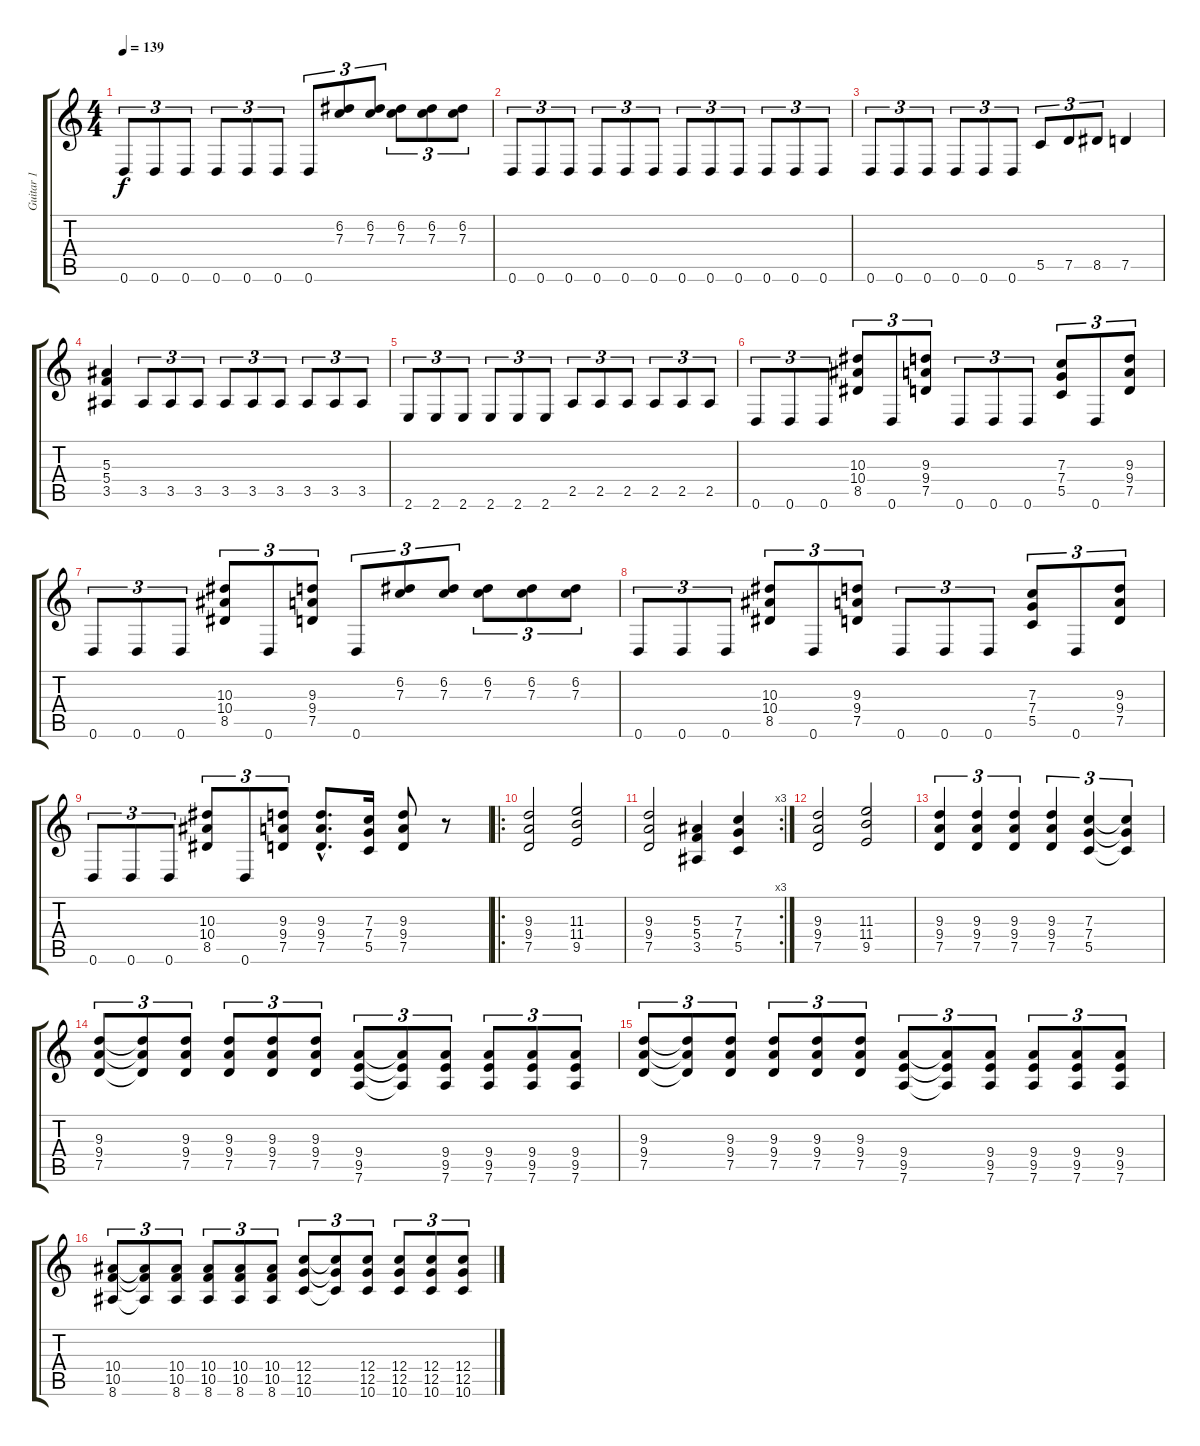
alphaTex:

\track ("Guitar 1" "Guitar 1") {instrument distortionguitar}
\staff {score tabs}
\tuning (D4 A3 F3 C3 G2 D2) {hide}
\ts (4 4)
\tempo 139
\clef g2
\ks c
0.6.8{tu (3 2) dy f} 0.6.8{tu (3 2)} 0.6.8{tu (3 2)} 0.6.8{tu (3 2)} 0.6.8{tu (3 2)} 0.6.8{tu (3 2)} 0.6.8{tu (3 2)} (6.2 7.3).8{tu (3 2)} (6.2 7.3).8{tu (3 2)} (6.2 7.3).8{tu (3 2)} (6.2 7.3).8{tu (3 2)} (6.2 7.3).8{tu (3 2)} |
0.6.8{tu (3 2)} 0.6.8{tu (3 2)} 0.6.8{tu (3 2)} 0.6.8{tu (3 2)} 0.6.8{tu (3 2)} 0.6.8{tu (3 2)} 0.6.8{tu (3 2)} 0.6.8{tu (3 2)} 0.6.8{tu (3 2)} 0.6.8{tu (3 2)} 0.6.8{tu (3 2)} 0.6.8{tu (3 2)} |
0.6.8{tu (3 2)} 0.6.8{tu (3 2)} 0.6.8{tu (3 2)} 0.6.8{tu (3 2)} 0.6.8{tu (3 2)} 0.6.8{tu (3 2)} 5.5.8{tu (3 2)} 7.5.8{tu (3 2)} 8.5.8{tu (3 2)} 7.5.4 |
(5.3 5.4 3.5).4 3.5.8{tu (3 2)} 3.5.8{tu (3 2)} 3.5.8{tu (3 2)} 3.5.8{tu (3 2)} 3.5.8{tu (3 2)} 3.5.8{tu (3 2)} 3.5.8{tu (3 2)} 3.5.8{tu (3 2)} 3.5.8{tu (3 2)} |
2.6.8{tu (3 2)} 2.6.8{tu (3 2)} 2.6.8{tu (3 2)} 2.6.8{tu (3 2)} 2.6.8{tu (3 2)} 2.6.8{tu (3 2)} 2.5.8{tu (3 2)} 2.5.8{tu (3 2)} 2.5.8{tu (3 2)} 2.5.8{tu (3 2)} 2.5.8{tu (3 2)} 2.5.8{tu (3 2)} |
0.6.8{tu (3 2)} 0.6.8{tu (3 2)} 0.6.8{tu (3 2)} (10.3 10.4 8.5).8{tu (3 2)} 0.6.8{tu (3 2)} (9.3 9.4 7.5).8{tu (3 2)} 0.6.8{tu (3 2)} 0.6.8{tu (3 2)} 0.6.8{tu (3 2)} (7.3 7.4 5.5).8{tu (3 2)} 0.6.8{tu (3 2)} (9.3 9.4 7.5).8{tu (3 2)} |
0.6.8{tu (3 2)} 0.6.8{tu (3 2)} 0.6.8{tu (3 2)} (10.3 10.4 8.5).8{tu (3 2)} 0.6.8{tu (3 2)} (9.3 9.4 7.5).8{tu (3 2)} 0.6.8{tu (3 2)} (6.2 7.3).8{tu (3 2)} (6.2 7.3).8{tu (3 2)} (6.2 7.3).8{tu (3 2)} (6.2 7.3).8{tu (3 2)} (6.2 7.3).8{tu (3 2)} |
0.6.8{tu (3 2)} 0.6.8{tu (3 2)} 0.6.8{tu (3 2)} (10.3 10.4 8.5).8{tu (3 2)} 0.6.8{tu (3 2)} (9.3 9.4 7.5).8{tu (3 2)} 0.6.8{tu (3 2)} 0.6.8{tu (3 2)} 0.6.8{tu (3 2)} (7.3 7.4 5.5).8{tu (3 2)} 0.6.8{tu (3 2)} (9.3 9.4 7.5).8{tu (3 2)} |
0.6.8{tu (3 2)} 0.6.8{tu (3 2)} 0.6.8{tu (3 2)} (10.3 10.4 8.5).8{tu (3 2)} 0.6.8{tu (3 2)} (9.3 9.4 7.5).8{tu (3 2)} (9.3{hac} 9.4{hac} 7.5{hac}).8{d} (7.3 7.4 5.5).16 (9.3 9.4 7.5).8 r.8 |
\ro
(9.3 9.4 7.5).2 (11.3 11.4 9.5).2 |
\rc 3
(9.3 9.4 7.5).2 (5.3 5.4 3.5).4 (7.3 7.4 5.5).4 |
(9.3 9.4 7.5).2 (11.3 11.4 9.5).2 |
(9.3 9.4 7.5).4{tu (3 2)} (9.3 9.4 7.5).4{tu (3 2)} (9.3 9.4 7.5).4{tu (3 2)} (9.3 9.4 7.5).4{tu (3 2)} (7.3 7.4 5.5).4{tu (3 2)} (7.3{t} 7.4{t} 5.5{t}).4{tu (3 2)} |
(9.3 9.4 7.5).8{tu (3 2)} (9.3{t} 9.4{t} 7.5{t}).8{tu (3 2)} (9.3 9.4 7.5).8{tu (3 2)} (9.3 9.4 7.5).8{tu (3 2)} (9.3 9.4 7.5).8{tu (3 2)} (9.3 9.4 7.5).8{tu (3 2)} (9.4 9.5 7.6).8{tu (3 2)} (9.4{t} 9.5{t} 7.6{t}).8{tu (3 2)} (9.4 9.5 7.6).8{tu (3 2)} (9.4 9.5 7.6).8{tu (3 2)} (9.4 9.5 7.6).8{tu (3 2)} (9.4 9.5 7.6).8{tu (3 2)} |
(9.3 9.4 7.5).8{tu (3 2)} (9.3{t} 9.4{t} 7.5{t}).8{tu (3 2)} (9.3 9.4 7.5).8{tu (3 2)} (9.3 9.4 7.5).8{tu (3 2)} (9.3 9.4 7.5).8{tu (3 2)} (9.3 9.4 7.5).8{tu (3 2)} (9.4 9.5 7.6).8{tu (3 2)} (9.4{t} 9.5{t} 7.6{t}).8{tu (3 2)} (9.4 9.5 7.6).8{tu (3 2)} (9.4 9.5 7.6).8{tu (3 2)} (9.4 9.5 7.6).8{tu (3 2)} (9.4 9.5 7.6).8{tu (3 2)} |
(10.4 10.5 8.6).8{tu (3 2)} (10.4{t} 10.5{t} 8.6{t}).8{tu (3 2)} (10.4 10.5 8.6).8{tu (3 2)} (10.4 10.5 8.6).8{tu (3 2)} (10.4 10.5 8.6).8{tu (3 2)} (10.4 10.5 8.6).8{tu (3 2)} (12.4 12.5 10.6).8{tu (3 2)} (12.4{t} 12.5{t} 10.6{t}).8{tu (3 2)} (12.4 12.5 10.6).8{tu (3 2)} (12.4 12.5 10.6).8{tu (3 2)} (12.4 12.5 10.6).8{tu (3 2)} (12.4 12.5 10.6).8{tu (3 2)}
